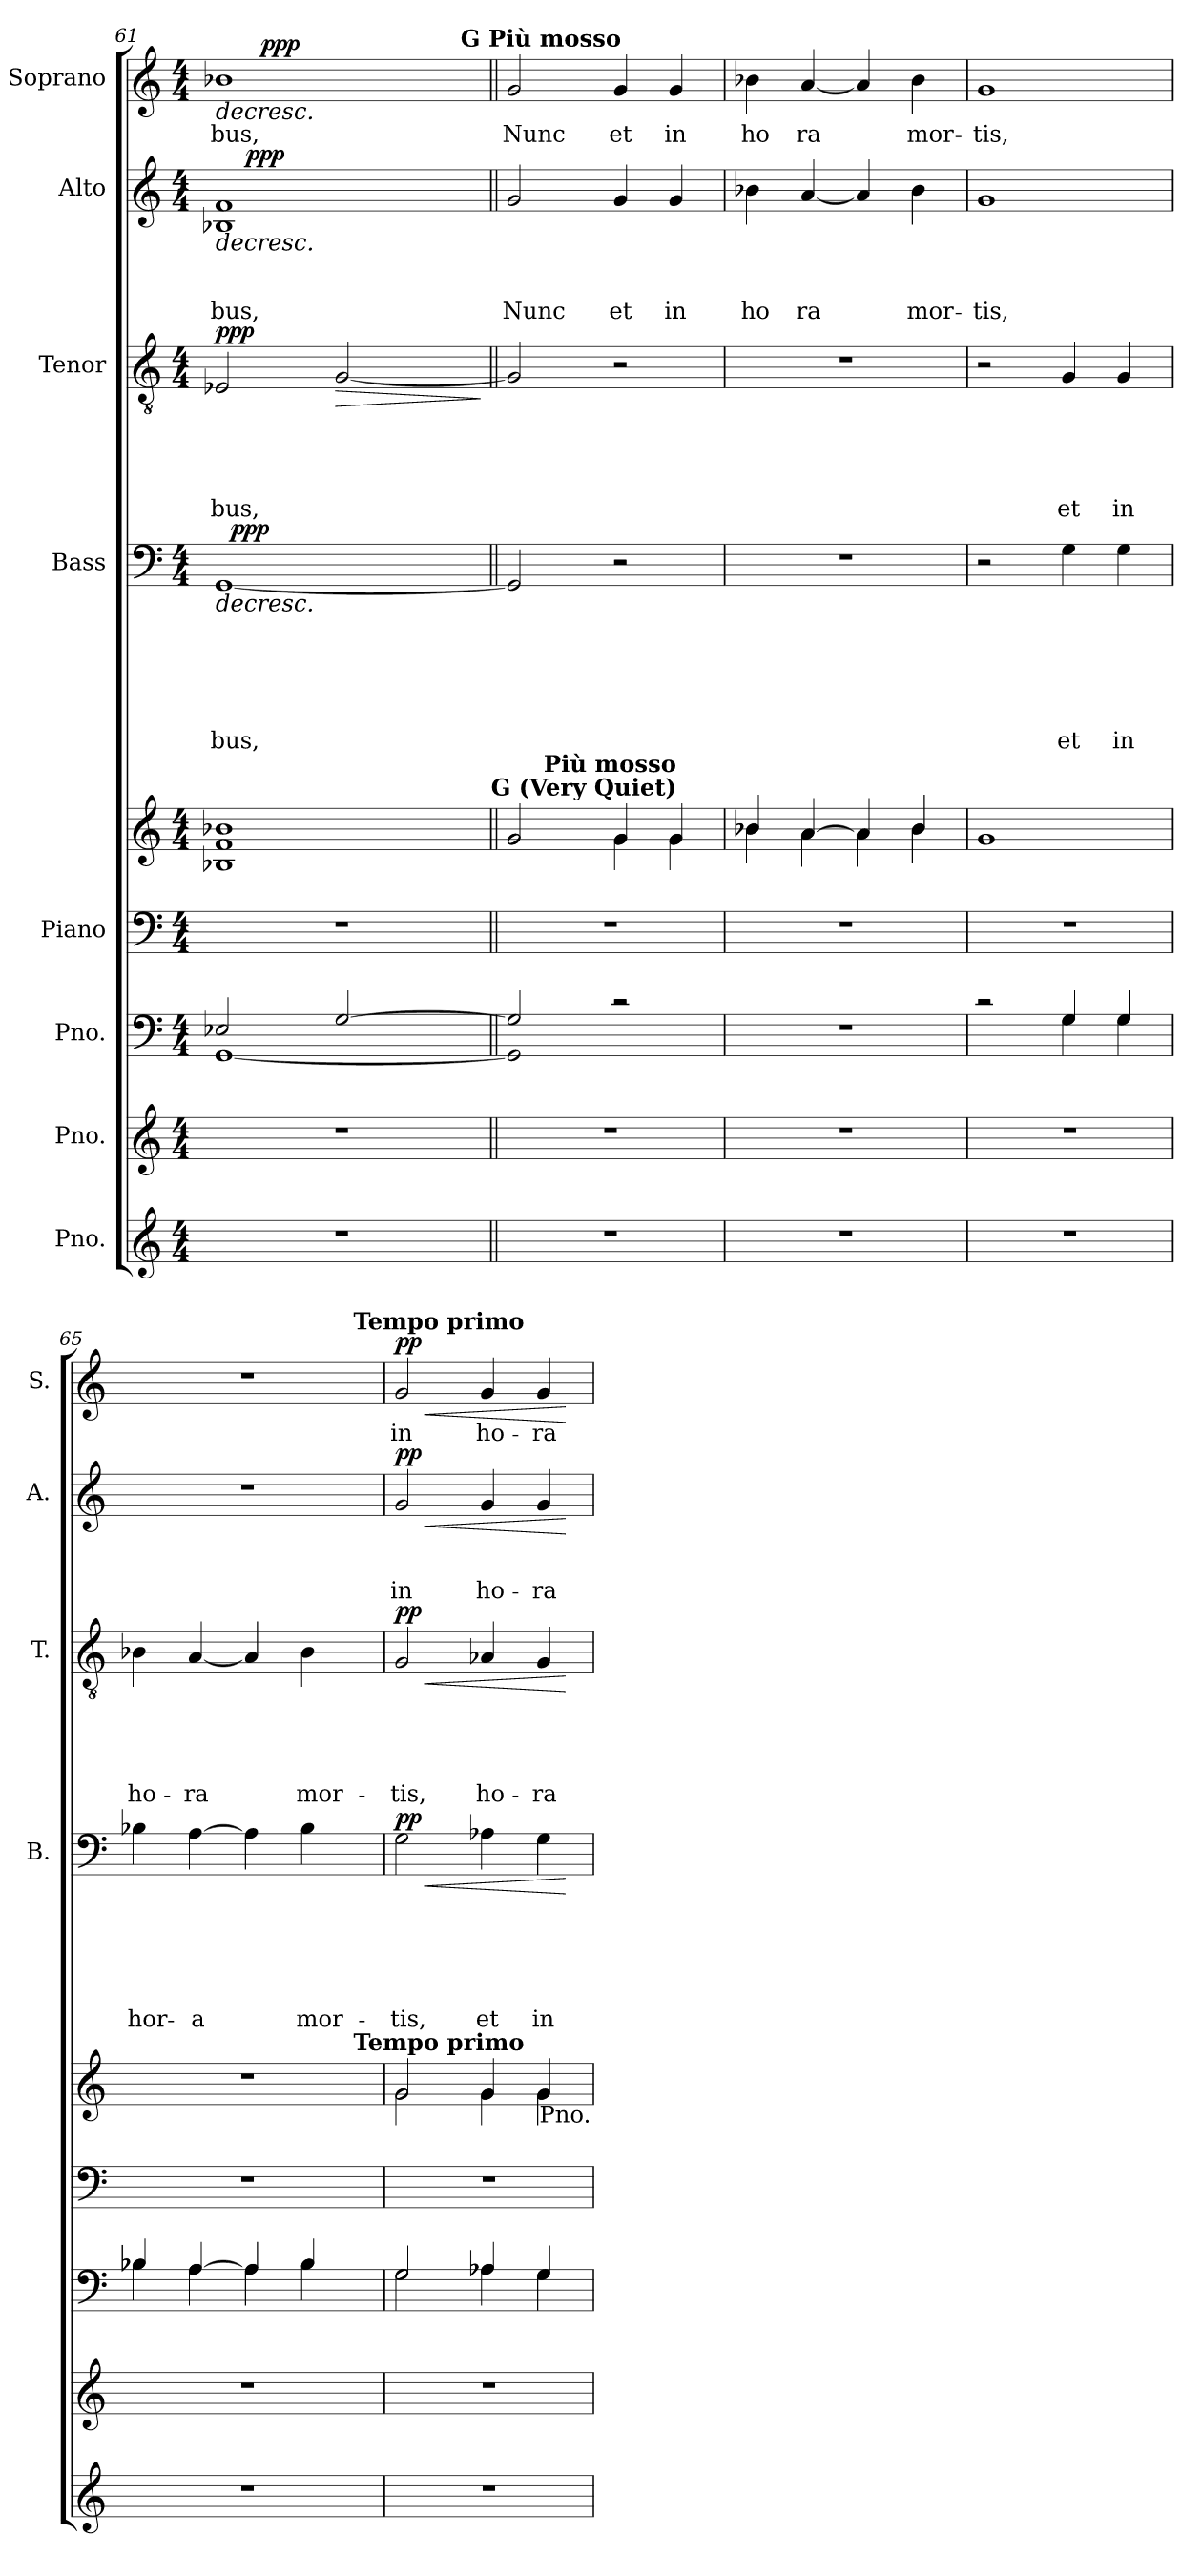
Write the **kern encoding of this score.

**kern	**kern	**kern	**kern	**kern	**kern	**text	**text	**text	**text	**text	**text	**dynam	**kern	**text	**text	**text	**text	**text	**dynam	**kern	**text	**text	**text	**dynam	**kern	**text	**dynam
*part8	*part7	*part6	*part5	*part5	*part4	*part4	*part4	*part4	*part4	*part4	*part4	*part4	*part3	*part3	*part3	*part3	*part3	*part3	*part3	*part2	*part2	*part2	*part2	*part2	*part1	*part1	*part1
*staff9	*staff8	*staff7	*staff6	*staff5	*staff4	*staff4	*staff4	*staff4	*staff4	*staff4	*staff4	*staff4	*staff3	*staff3	*staff3	*staff3	*staff3	*staff3	*staff3	*staff2	*staff2	*staff2	*staff2	*staff2	*staff1	*staff1	*staff1
*I"Pno.	*I"Pno.	*I"Pno.	*I"Piano	*	*I"Bass	*	*	*	*	*	*	*	*I"Tenor	*	*	*	*	*	*	*I"Alto	*	*	*	*	*I"Soprano	*	*
*	*	*	*	*	*I'B.	*	*	*	*	*	*	*	*I'T.	*	*	*	*	*	*	*I'A.	*	*	*	*	*I'S.	*	*
*clefG2	*clefG2	*clefF4	*clefF4	*clefG2	*clefF4	*	*	*	*	*	*	*	*clefGv2	*	*	*	*	*	*	*clefG2	*	*	*	*	*clefG2	*	*
*k[]	*k[]	*k[]	*k[]	*k[]	*k[]	*	*	*	*	*	*	*	*k[]	*	*	*	*	*	*	*k[]	*	*	*	*	*k[]	*	*
*C:	*C:	*C:	*C:	*C:	*C:	*	*	*	*	*	*	*	*C:	*	*	*	*	*	*	*C:	*	*	*	*	*C:	*	*
*M4/4	*M4/4	*M4/4	*M4/4	*M4/4	*M4/4	*	*	*	*	*	*	*	*M4/4	*	*	*	*	*	*	*M4/4	*	*	*	*	*M4/4	*	*
=61	=61	=61	=61	=61	=61	=61	=61	=61	=61	=61	=61	=61	=61	=61	=61	=61	=61	=61	=61	=61	=61	=61	=61	=61	=61	=61	=61
*	*	*^	*	*	*	*	*	*	*	*	*	*	*	*	*	*	*	*	*	*	*	*	*	*	*	*	*
!	!	!	!	!	!	!	!	!	!	!	!	!LO:LY:b	!LO:HP:b	!	!	!	!	!	!LO:LY:b	!LO:DY:a	!	!	!	!LO:LY:b	!LO:HP:b	!	!LO:LY:b	!LO:HP:b
*	*	*	*	*	*	*^	*	*	*	*	*	*	*	*	*	*	*	*	*	*	*^	*	*	*	*	*^	*	*
*	*	*	*	*	*	*	*	*	*	*	*	*	*	*	*	*	*	*	*	*	*	*	*	*	*	*	*	*	*^	*	*
1r	1r	2E-X/	[<1GG	1r	1B-X 1f 1b-X	[<1GG	32ryy	.	.	.	.	.	-bus,	>	2E-X/	.	.	.	.	-bus,	ppp	1B-X 1f	16ryy	.	.	-bus,	>	1b-X	16.ryy	2...ryy	-bus,	>
!	!	!	!	!	!	!	!	!	!	!	!	!	!	!LO:DY:a	!	!	!	!	!	!	!	!	!	!	!	!	!	!	!	!	!	!
.	.	.	.	.	.	.	2ryy	.	.	.	.	.	.	ppp	.	.	.	.	.	.	.	.	.	.	.	.	.	.	.	.	.	.
!	!	!	!	!	!	!	!	!	!	!	!	!	!	!	!	!	!	!	!	!	!	!	!	!	!	!	!LO:DY:a	!	!	!	!	!
.	.	.	.	.	.	.	.	.	.	.	.	.	.	.	.	.	.	.	.	.	.	.	2...ryy	.	.	.	ppp	.	.	.	.	.
!	!	!	!	!	!	!	!	!	!	!	!	!	!	!	!	!	!	!	!	!	!	!	!	!	!	!	!	!	!	!	!	!LO:DY:a
.	.	.	.	.	.	.	.	.	.	.	.	.	.	.	.	.	.	.	.	.	.	.	.	.	.	.	.	.	2ryy	.	.	ppp
!	!	!	!	!	!	!	!	!	!	!	!	!	!	!	!	!	!	!	!	!	!LO:HP:b	!	!	!	!	!	!	!	!	!	!	!
.	.	[>2G/	.	.	.	.	.	.	.	.	.	.	.	.	[<2G/	.	.	.	.	.	>	.	.	.	.	.	.	.	.	.	.	.
.	.	.	.	.	.	.	4...ryy	.	.	.	.	.	.	.	.	.	.	.	.	.	.	.	.	.	.	.	.	.	.	.	.	.
.	.	.	.	.	.	.	.	.	.	.	.	.	.	.	.	.	.	.	.	.	.	.	.	.	.	.	.	.	4ryy	.	.	.
.	.	.	.	.	.	.	.	.	.	.	.	.	.	.	.	.	.	.	.	.	.	.	.	.	.	.	.	.	8ryy	.	.	.
*	*	*	*	*	*	*	*	*	*	*	*	*	*	*	*	*	*	*	*	*	*	*	*	*	*	*	*	*MM80	*	*	*	*
!	!	!	!	!	!	!	!	!	!	!	!	!	!	!	!	!	!	!	!	!	!	!	!	!	!	!	!	!	!	!LO:TX:a:B:t=G Più mosso	!	!
.	.	.	.	.	.	.	.	.	.	.	.	.	.	.	.	.	.	.	.	.	.	.	.	.	.	.	.	.	.	16ryy	.	.
.	.	.	.	.	.	.	.	.	.	.	.	.	.	.	.	.	.	.	.	.	.	.	.	.	.	.	.	.	32ryy	.	.	.
*	*	*v	*v	*	*	*	*	*	*	*	*	*	*	*	*	*	*	*	*	*	*	*	*	*	*	*	*	*	*	*	*	*
.	.	.	.	.	.	.	.	.	.	.	.	.	.	.	.	.	.	.	.	]	.	.	.	.	.	.	.	.	.	.	.
!	!	!	!	!LO:TX:a:B:t=G (Very Quiet)	!	!	!	!	!	!	!	!	!	!	!	!	!	!	!	!	!	!	!	!	!	!	!	!	!	!	!
=62||	=62||	=62||	=62||	=62||	=62||	=62||	=62||	=62||	=62||	=62||	=62||	=62||	=62||	=62||	=62||	=62||	=62||	=62||	=62||	=62||	=62||	=62||	=62||	=62||	=62||	=62||	=62||	=62||	=62||	=62||	=62||
*	*	*^	*	*^	*	*	*	*	*	*	*	*	*	*	*	*	*	*	*	*	*	*	*	*	*	*	*	*	*	*	*
!	!	!	!	!	!	!	!	!	!	!	!	!	!	!	!	!	!	!	!	!	!	!	!	!	!	!	!LO:LY:b	!	!	!	!	!LO:LY:b	!
*	*	*	*	*	*	*	*	*	*	*	*	*	*	*	*	*	*	*	*	*	*	*	*v	*v	*	*	*	*	*	*	*	*	*
*	*	*	*	*	*	*^	*v	*v	*	*	*	*	*	*	*	*	*	*	*	*	*	*	*	*	*	*	*	*v	*v	*v	*	*
1r	1r	2G/]	2GG\]	1r	2g/	2g\	8ryy	2GG/]	.	.	.	.	.	.	.	2G/]	.	.	.	.	.	.	2g/	.	.	Nunc	.	2g/	Nunc	.
*	*	*	*	*	*MM80	*	*	*	*	*	*	*	*	*	*	*	*	*	*	*	*	*	*	*	*	*	*	*	*	*
!	!	!	!	!	!	!	!LO:TX:a:B:t=Più mosso	!	!	!	!	!	!	!	!	!	!	!	!	!	!	!	!	!	!	!	!	!	!	!
.	.	.	.	.	.	.	2..ryy	.	.	.	.	.	.	.	.	.	.	.	.	.	.	.	.	.	.	.	.	.	.	.
!	!	!	!	!	!	!	!	!	!	!	!	!	!	!	!	!	!	!	!	!	!	!	!	!	!	!LO:LY:b	!	!	!LO:LY:b	!
.	.	2rc	2ryy	.	4g/	4g\	.	2r	.	.	.	.	.	.	]	2r	.	.	.	.	.	.	4g/	.	.	et	]	4g/	et	]
!	!	!	!	!	!	!	!	!	!	!	!	!	!	!	!	!	!	!	!	!	!	!	!	!	!	!LO:LY:b	!	!	!LO:LY:b	!
.	.	.	.	.	4g/	4g\	.	.	.	.	.	.	.	.	.	.	.	.	.	.	.	.	4g/	.	.	in	.	4g/	in	.
*	*	*v	*v	*	*	*	*	*	*	*	*	*	*	*	*	*	*	*	*	*	*	*	*	*	*	*	*	*	*	*
=63	=63	=63	=63	=63	=63	=63	=63	=63	=63	=63	=63	=63	=63	=63	=63	=63	=63	=63	=63	=63	=63	=63	=63	=63	=63	=63	=63	=63	=63
!	!	!	!	!	!	!	!	!	!	!	!	!	!	!	!	!	!	!	!	!	!	!	!	!	!LO:LY:b	!	!	!LO:LY:b	!
*	*	*	*	*	*v	*v	*	*	*	*	*	*	*	*	*	*	*	*	*	*	*	*	*	*	*	*	*	*	*
1r	1r	1r	1r	4b-X/	4b-\	1r	.	.	.	.	.	.	.	1r	.	.	.	.	.	.	4b-X\	.	.	ho	.	4b-X\	ho	.
!	!	!	!	!	!	!	!	!	!	!	!	!	!	!	!	!	!	!	!	!	!	!	!	!LO:LY:b	!	!	!LO:LY:b	!
.	.	.	.	[>4a/	4a\	.	.	.	.	.	.	.	.	.	.	.	.	.	.	.	[<4a/	.	.	ra	.	[<4a/	ra	.
.	.	.	.	4a/]	4a\	.	.	.	.	.	.	.	.	.	.	.	.	.	.	.	4a/]	.	.	.	.	4a/]	.	.
!	!	!	!	!	!	!	!	!	!	!	!	!	!	!	!	!	!	!	!	!	!	!	!	!LO:LY:b	!	!	!LO:LY:b	!
.	.	.	.	4b-/	4b-\	.	.	.	.	.	.	.	.	.	.	.	.	.	.	.	4b-\	.	.	mor-	.	4b-\	mor-	.
=64	=64	=64	=64	=64	=64	=64	=64	=64	=64	=64	=64	=64	=64	=64	=64	=64	=64	=64	=64	=64	=64	=64	=64	=64	=64	=64	=64	=64
*	*	*^	*	*	*	*	*	*	*	*	*	*	*	*	*	*	*	*	*	*	*	*	*	*	*	*	*	*
!	!	!	!	!	!	!	!	!	!	!	!	!	!	!	!	!	!	!	!	!	!	!	!	!	!LO:LY:b	!	!	!LO:LY:b	!
*	*	*	*	*	*v	*v	*	*	*	*	*	*	*	*	*	*	*	*	*	*	*	*	*	*	*	*	*	*	*
1r	1r	2rc	2ryy	1r	1g	2r	.	.	.	.	.	.	.	2r	.	.	.	.	.	.	1g	.	.	-tis,	.	1g	-tis,	.
!	!	!	!	!	!	!	!	!	!	!	!	!LO:LY:b	!	!	!	!	!	!	!LO:LY:b	!	!	!	!	!	!	!	!	!
.	.	4G/	4G\	.	.	4G\	.	.	.	.	.	et	.	4G/	.	.	.	.	et	.	.	.	.	.	.	.	.	.
!	!	!	!	!	!	!	!	!	!	!	!	!LO:LY:b	!	!	!	!	!	!	!LO:LY:b	!	!	!	!	!	!	!	!	!
.	.	4G/	4G\	.	.	4G\	.	.	.	.	.	in	.	4G/	.	.	.	.	in	.	.	.	.	.	.	.	.	.
!!LO:PB:g=z
=65	=65	=65	=65	=65	=65	=65	=65	=65	=65	=65	=65	=65	=65	=65	=65	=65	=65	=65	=65	=65	=65	=65	=65	=65	=65	=65	=65	=65
!	!	!	!	!	!	!	!	!	!	!	!	!LO:LY:b	!	!	!	!	!	!	!LO:LY:b	!	!	!	!	!	!	!	!	!
*	*	*	*	*	*^	*	*	*	*	*	*	*	*	*	*	*	*	*	*	*	*	*	*	*	*	*^	*	*
1r	1r	4B-X/	4B-\	1r	1r	2ryy	4B-X\	.	.	.	.	.	hor-	.	4B-X\	.	.	.	.	ho-	.	1r	.	.	.	.	1r	2ryy	.	.
!	!	!	!	!	!	!	!	!	!	!	!	!	!LO:LY:b:rj	!	!	!	!	!	!	!LO:LY:b	!	!	!	!	!	!	!	!	!	!
.	.	[>4A/	4A\	.	.	.	[>4A\	.	.	.	.	.	-a	.	[<4A/	.	.	.	.	-ra	.	.	.	.	.	.	.	.	.	.
.	.	4A/]	4A\	.	.	4ryy	4A\]	.	.	.	.	.	.	.	4A/]	.	.	.	.	.	.	.	.	.	.	.	.	4ryy	.	.
!	!	!	!	!	!	!	!	!	!	!	!	!	!LO:LY:b	!	!	!	!	!	!	!LO:LY:b	!	!	!	!	!	!	!	!	!	!
.	.	4B-/	4B-\	.	.	8ryy	4B-\	.	.	.	.	.	mor-	.	4B-\	.	.	.	.	mor-	.	.	.	.	.	.	.	8ryy	.	.
.	.	.	.	.	.	32ryy	.	.	.	.	.	.	.	.	.	.	.	.	.	.	.	.	.	.	.	.	.	32ryy	.	.
!	!	!	!	!	!	!	!	!	!	!	!	!	!	!	!	!	!	!	!	!	!	!	!	!	!	!	!	!LO:TX:a:B:t=Tempo primo	!	!
!	!	!	!	!	!	!LO:TX:a:B:t=Tempo primo	!	!	!	!	!	!	!	!	!	!	!	!	!	!	!	!	!	!	!	!	!	!	!	!
.	.	.	.	.	.	16.ryy	.	.	.	.	.	.	.	.	.	.	.	.	.	.	.	.	.	.	.	.	.	16.ryy	.	.
=66	=66	=66	=66	=66	=66	=66	=66	=66	=66	=66	=66	=66	=66	=66	=66	=66	=66	=66	=66	=66	=66	=66	=66	=66	=66	=66	=66	=66	=66	=66
!	!	!	!	!	!	!	!	!	!	!	!	!	!LO:LY:b	!LO:HP:b	!	!	!	!	!	!LO:LY:b	!LO:HP:b	!	!	!	!LO:LY:b	!LO:HP:b	!	!	!LO:LY:b	!LO:HP:b
!	!	!	!	!	!	!	!	!	!	!	!	!	!	!LO:DY:n=1:a	!	!	!	!	!	!	!LO:DY:n=1:a	!	!	!	!	!LO:DY:n=1:a	!	!	!	!LO:DY:n=1:a
*	*	*	*	*	*	*	*	*	*	*	*	*	*	*	*	*	*	*	*	*	*	*	*	*	*	*	*v	*v	*	*
1r	1r	2G/	2G\	1r	2g/	2g\	2G\	.	.	.	.	.	-tis,	< pp	2G/	.	.	.	.	-tis,	< pp	2g/	.	.	in	< pp	2g/	in	< pp
!	!	!	!	!	!	!	!	!	!	!	!	!	!LO:LY:b	!	!	!	!	!	!	!LO:LY:b	!	!	!	!	!LO:LY:b	!	!	!LO:LY:b	!
.	.	4A-X/	4A-\	.	4g/	4g\	4A-X\	.	.	.	.	.	et	.	4A-X/	.	.	.	.	ho-	.	4g/	.	.	ho-	.	4g/	ho-	.
!	!	!	!	!	!	!	!	!	!	!	!	!	!LO:LY:b	!	!	!	!	!	!	!LO:LY:b	!	!	!	!	!LO:LY:b	!	!	!LO:LY:b	!
.	.	4G/	4G\	.	4g/	4g\	4G\	.	.	.	.	.	in	.	4G/	.	.	.	.	-ra	.	4g/	.	.	-ra	.	4g/	-ra	.
*	*	*v	*v	*	*v	*v	*	*	*	*	*	*	*	*	*	*	*	*	*	*	*	*	*	*	*	*	*	*	*
.	.	.	.	.	.	.	.	.	.	.	.	[	.	.	.	.	.	.	[	.	.	.	.	[	.	.	[
!	!	!	!	!LO:TX:b:t=Pno.	!	!	!	!	!	!	!	!	!	!	!	!	!	!	!	!	!	!	!	!	!	!	!
=	=	=	=	=	=	=	=	=	=	=	=	=	=	=	=	=	=	=	=	=	=	=	=	=	=	=	=
*-	*-	*-	*-	*-	*-	*-	*-	*-	*-	*-	*-	*-	*-	*-	*-	*-	*-	*-	*-	*-	*-	*-	*-	*-	*-	*-	*-
